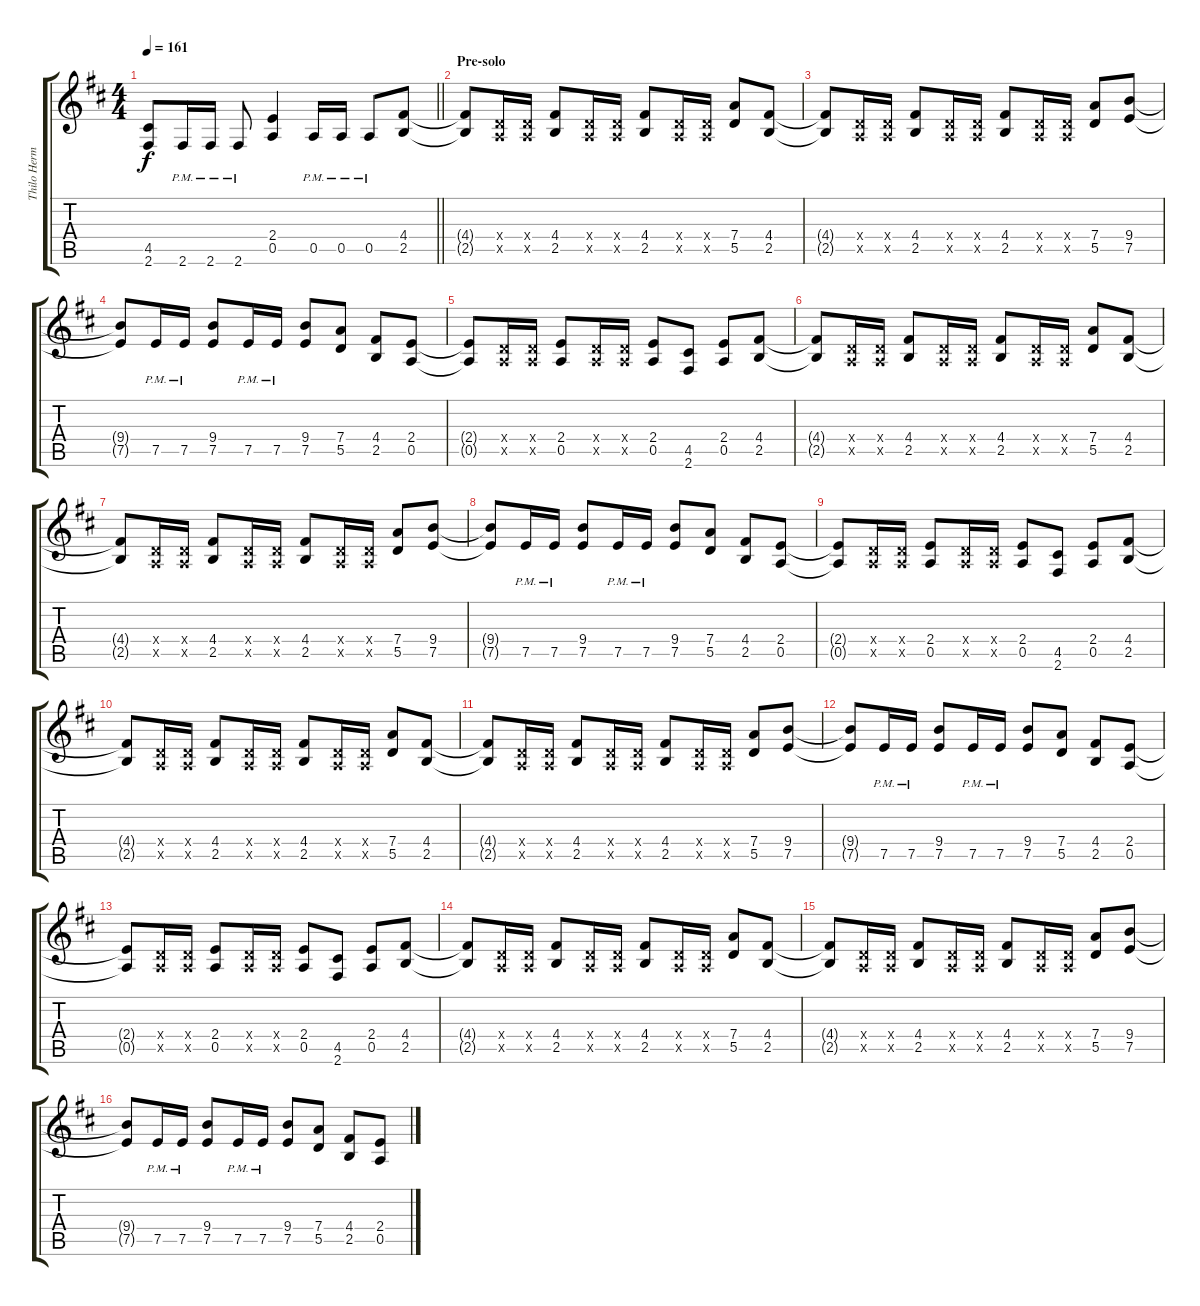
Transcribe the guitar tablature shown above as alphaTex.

\track ("Thilo Hermann" "Thilo Herm") {instrument distortionguitar}
\staff {score tabs}
\tuning (E4 B3 G3 D3 A2 E2) {hide}
\ts (4 4)
\tempo 161
\clef g2
\barLineRight lightlight
\ks bminor
(4.5{t} 2.6{t}).8{dy f} 2.6{pm}.16 2.6{pm}.16 2.6{pm}.8 (2.4 0.5).4 0.5{pm}.16 0.5{pm}.16 0.5{pm}.8 (4.4 2.5).8 |
\section ("" "Pre-solo")
(4.4{t} 2.5{t}).8 (0.4{x} 0.5{x}).16 (0.4{x} 0.5{x}).16 (4.4 2.5).8 (0.4{x} 0.5{x}).16 (0.4{x} 0.5{x}).16 (4.4 2.5).8 (0.4{x} 0.5{x}).16 (0.4{x} 0.5{x}).16 (7.4 5.5).8 (4.4 2.5).8 |
(4.4{t} 2.5{t}).8 (0.4{x} 0.5{x}).16 (0.4{x} 0.5{x}).16 (4.4 2.5).8 (0.4{x} 0.5{x}).16 (0.4{x} 0.5{x}).16 (4.4 2.5).8 (0.4{x} 0.5{x}).16 (0.4{x} 0.5{x}).16 (7.4 5.5).8 (9.4 7.5).8 |
(9.4{t} 7.5{t}).8 7.5{pm}.16 7.5{pm}.16 (9.4 7.5).8 7.5{pm}.16 7.5{pm}.16 (9.4 7.5).8 (7.4 5.5).8 (4.4 2.5).8 (2.4 0.5).8 |
(2.4{t} 0.5{t}).8 (0.4{x} 0.5{x}).16 (0.4{x} 0.5{x}).16 (2.4 0.5).8 (0.4{x} 0.5{x}).16 (0.4{x} 0.5{x}).16 (2.4 0.5).8 (4.5 2.6).8 (2.4 0.5).8 (4.4 2.5).8 |
(4.4{t} 2.5{t}).8 (0.4{x} 0.5{x}).16 (0.4{x} 0.5{x}).16 (4.4 2.5).8 (0.4{x} 0.5{x}).16 (0.4{x} 0.5{x}).16 (4.4 2.5).8 (0.4{x} 0.5{x}).16 (0.4{x} 0.5{x}).16 (7.4 5.5).8 (4.4 2.5).8 |
(4.4{t} 2.5{t}).8 (0.4{x} 0.5{x}).16 (0.4{x} 0.5{x}).16 (4.4 2.5).8 (0.4{x} 0.5{x}).16 (0.4{x} 0.5{x}).16 (4.4 2.5).8 (0.4{x} 0.5{x}).16 (0.4{x} 0.5{x}).16 (7.4 5.5).8 (9.4 7.5).8 |
(9.4{t} 7.5{t}).8 7.5{pm}.16 7.5{pm}.16 (9.4 7.5).8 7.5{pm}.16 7.5{pm}.16 (9.4 7.5).8 (7.4 5.5).8 (4.4 2.5).8 (2.4 0.5).8 |
(2.4{t} 0.5{t}).8 (0.4{x} 0.5{x}).16 (0.4{x} 0.5{x}).16 (2.4 0.5).8 (0.4{x} 0.5{x}).16 (0.4{x} 0.5{x}).16 (2.4 0.5).8 (4.5 2.6).8 (2.4 0.5).8 (4.4 2.5).8 |
(4.4{t} 2.5{t}).8 (0.4{x} 0.5{x}).16 (0.4{x} 0.5{x}).16 (4.4 2.5).8 (0.4{x} 0.5{x}).16 (0.4{x} 0.5{x}).16 (4.4 2.5).8 (0.4{x} 0.5{x}).16 (0.4{x} 0.5{x}).16 (7.4 5.5).8 (4.4 2.5).8 |
(4.4{t} 2.5{t}).8 (0.4{x} 0.5{x}).16 (0.4{x} 0.5{x}).16 (4.4 2.5).8 (0.4{x} 0.5{x}).16 (0.4{x} 0.5{x}).16 (4.4 2.5).8 (0.4{x} 0.5{x}).16 (0.4{x} 0.5{x}).16 (7.4 5.5).8 (9.4 7.5).8 |
(9.4{t} 7.5{t}).8 7.5{pm}.16 7.5{pm}.16 (9.4 7.5).8 7.5{pm}.16 7.5{pm}.16 (9.4 7.5).8 (7.4 5.5).8 (4.4 2.5).8 (2.4 0.5).8 |
(2.4{t} 0.5{t}).8 (0.4{x} 0.5{x}).16 (0.4{x} 0.5{x}).16 (2.4 0.5).8 (0.4{x} 0.5{x}).16 (0.4{x} 0.5{x}).16 (2.4 0.5).8 (4.5 2.6).8 (2.4 0.5).8 (4.4 2.5).8 |
(4.4{t} 2.5{t}).8 (0.4{x} 0.5{x}).16 (0.4{x} 0.5{x}).16 (4.4 2.5).8 (0.4{x} 0.5{x}).16 (0.4{x} 0.5{x}).16 (4.4 2.5).8 (0.4{x} 0.5{x}).16 (0.4{x} 0.5{x}).16 (7.4 5.5).8 (4.4 2.5).8 |
(4.4{t} 2.5{t}).8 (0.4{x} 0.5{x}).16 (0.4{x} 0.5{x}).16 (4.4 2.5).8 (0.4{x} 0.5{x}).16 (0.4{x} 0.5{x}).16 (4.4 2.5).8 (0.4{x} 0.5{x}).16 (0.4{x} 0.5{x}).16 (7.4 5.5).8 (9.4 7.5).8 |
(9.4{t} 7.5{t}).8 7.5{pm}.16 7.5{pm}.16 (9.4 7.5).8 7.5{pm}.16 7.5{pm}.16 (9.4 7.5).8 (7.4 5.5).8 (4.4 2.5).8 (2.4 0.5).8
